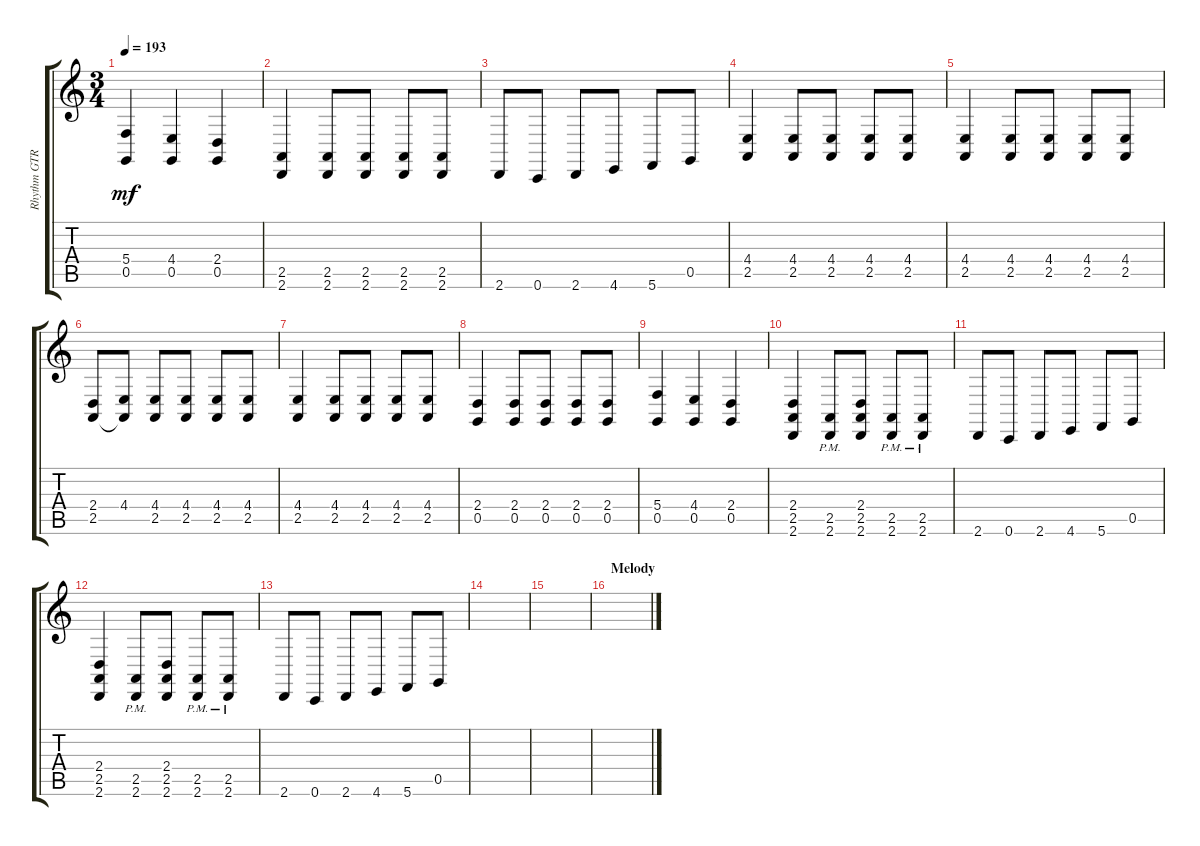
\track ("Rhythm GTR 1" "Rhythm GTR") {instrument violin}
\staff {score tabs}
\tuning (D4 A3 F3 C3 G2 C2) {hide}
\ts (3 4)
\tempo 193
\clef g2
\ks c
(5.4 0.5).4{dy mf} (4.4 0.5).4 (2.4 0.5).4 |
(2.5 2.6).4 (2.5 2.6).8 (2.5 2.6).8 (2.5 2.6).8 (2.5 2.6).8 |
2.6.8 0.6.8 2.6.8 4.6.8 5.6.8 0.5.8 |
(4.4 2.5).4 (4.4 2.5).8 (4.4 2.5).8 (4.4 2.5).8 (4.4 2.5).8 |
(4.4 2.5).4 (4.4 2.5).8 (4.4 2.5).8 (4.4 2.5).8 (4.4 2.5).8 |
(2.4 2.5).8 (4.4 2.5{t}).8 (4.4 2.5).8 (4.4 2.5).8 (4.4 2.5).8 (4.4 2.5).8 |
(4.4 2.5).4 (4.4 2.5).8 (4.4 2.5).8 (4.4 2.5).8 (4.4 2.5).8 |
(2.4 0.5).4 (2.4 0.5).8 (2.4 0.5).8 (2.4 0.5).8 (2.4 0.5).8 |
(5.4 0.5).4 (4.4 0.5).4 (2.4 0.5).4 |
(2.4 2.5 2.6).4 (2.5{pm} 2.6{pm}).8 (2.4 2.5 2.6).8 (2.5{pm} 2.6{pm}).8 (2.5{pm} 2.6{pm}).8 |
2.6.8 0.6.8 2.6.8 4.6.8 5.6.8 0.5.8 |
(2.4 2.5 2.6).4 (2.5{pm} 2.6{pm}).8 (2.4 2.5 2.6).8 (2.5{pm} 2.6{pm}).8 (2.5{pm} 2.6{pm}).8 |
2.6.8 0.6.8 2.6.8 4.6.8 5.6.8 0.5.8 |
|
|
\section ("" "Melody")
